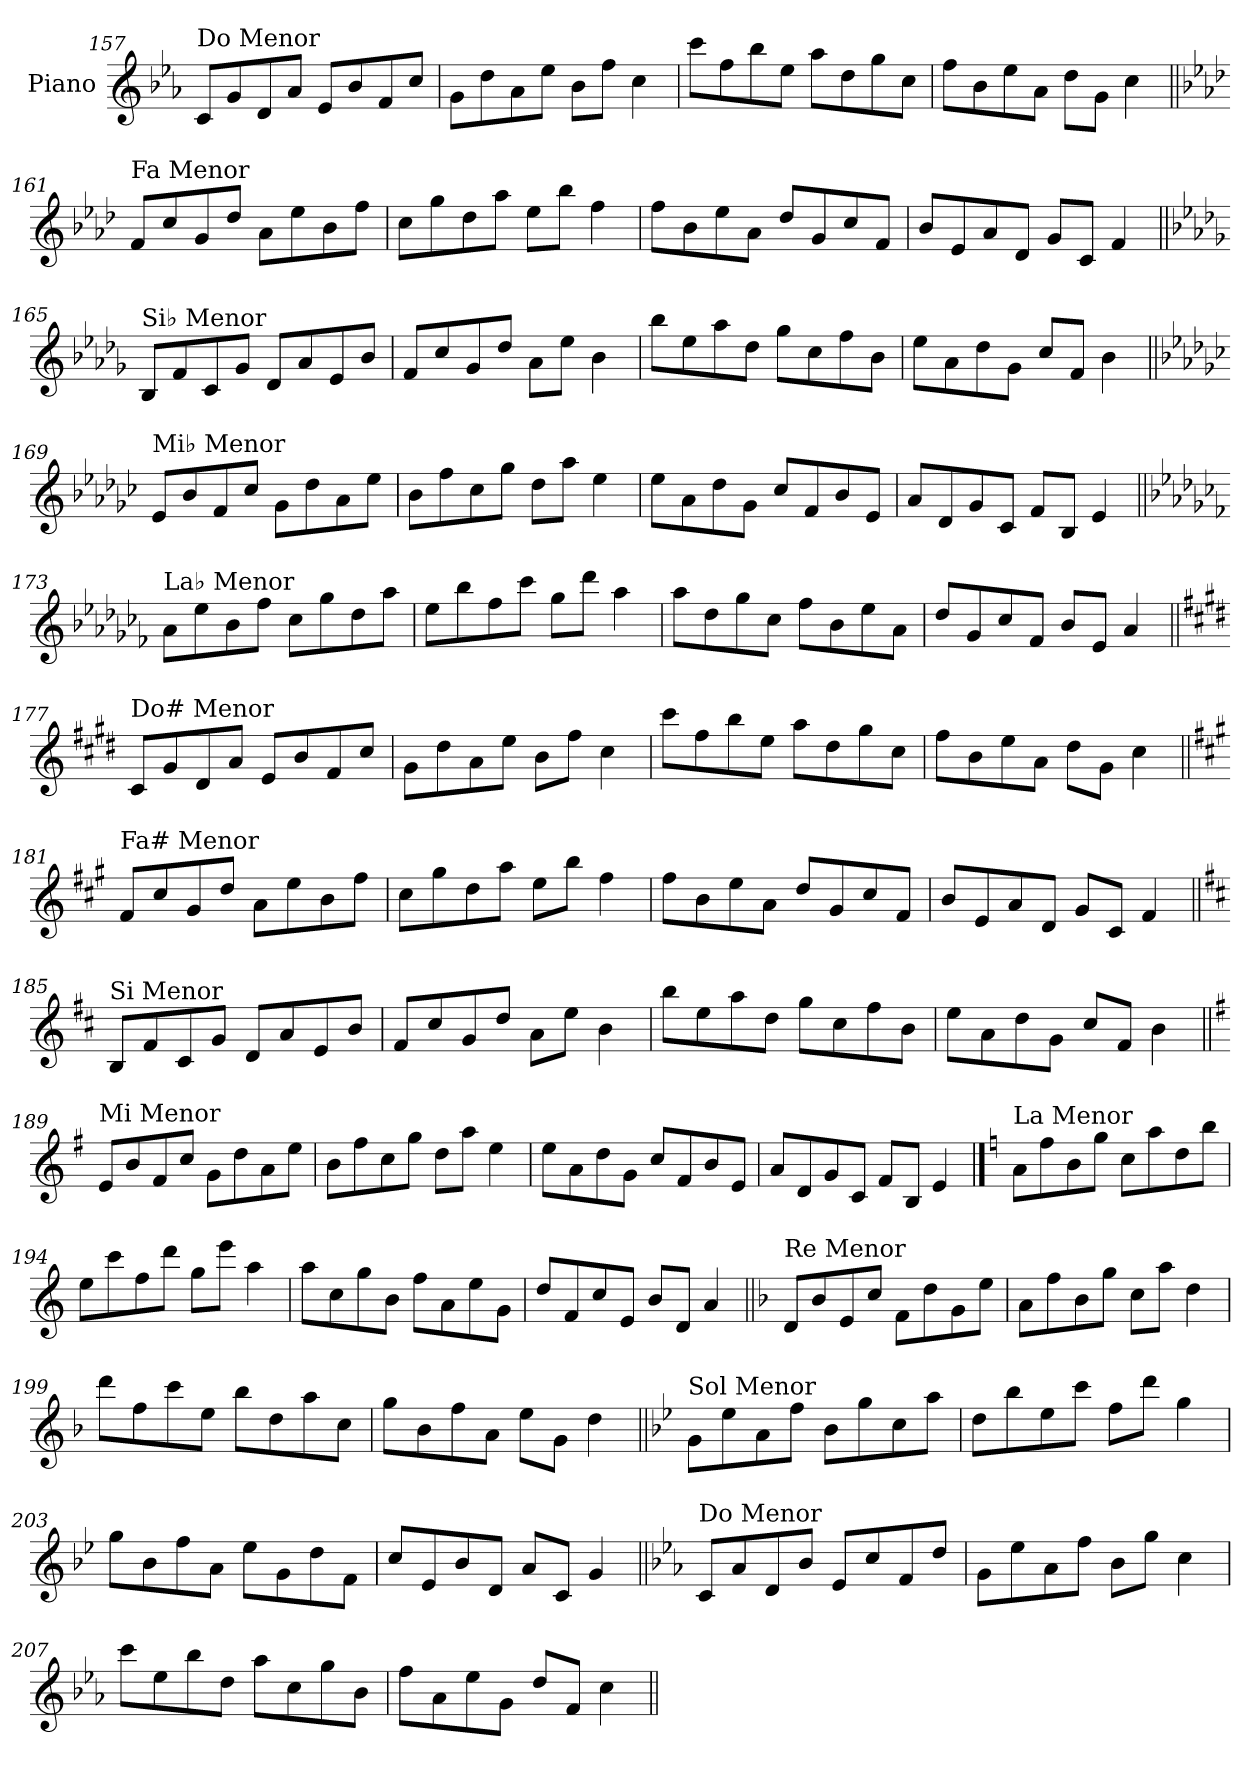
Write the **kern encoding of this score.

**kern
*part1
*staff1
*I"Piano
*I'Pno.
!!LO:LB:g=z
*clefG2
*k[b-e-a-]
=157
!LO:TX:a:t=Do Menor
8c/L
8g/
8d/
8a-/J
8e-/L
8b-/
8f/
8cc/J
=158
8g\L
8dd\
8a-\
8ee-\J
8b-\L
8ff\J
4cc\
=159
8ccc\L
8ff\
8bb-\
8ee-\J
8aa-\L
8dd\
8gg\
8cc\J
=160
8ff\L
8b-\
8ee-\
8a-\J
8dd\L
8g\J
4cc\
!!LO:LB:g=z
=161||
*k[b-e-a-d-]
!LO:TX:a:t=Fa Menor
8f/L
8cc/
8g/
8dd-/J
8a-\L
8ee-\
8b-\
8ff\J
=162
8cc\L
8gg\
8dd-\
8aa-\J
8ee-\L
8bb-\J
4ff\
=163
8ff\L
8b-\
8ee-\
8a-\J
8dd-/L
8g/
8cc/
8f/J
=164
8b-/L
8e-/
8a-/
8d-/J
8g/L
8c/J
4f/
!!LO:LB:g=z
=165||
*k[b-e-a-d-g-]
!LO:TX:a:t=Si♭ Menor
8B-/L
8f/
8c/
8g-/J
8d-/L
8a-/
8e-/
8b-/J
=166
8f/L
8cc/
8g-/
8dd-/J
8a-\L
8ee-\J
4b-\
=167
8bb-\L
8ee-\
8aa-\
8dd-\J
8gg-\L
8cc\
8ff\
8b-\J
=168
8ee-\L
8a-\
8dd-\
8g-\J
8cc/L
8f/J
4b-\
!!LO:LB:g=z
=169||
*k[b-e-a-d-g-c-]
!LO:TX:a:t=Mi♭ Menor
8e-/L
8b-/
8f/
8cc-/J
8g-\L
8dd-\
8a-\
8ee-\J
=170
8b-\L
8ff\
8cc-\
8gg-\J
8dd-\L
8aa-\J
4ee-\
=171
8ee-\L
8a-\
8dd-\
8g-\J
8cc-/L
8f/
8b-/
8e-/J
=172
8a-/L
8d-/
8g-/
8c-/J
8f/L
8B-/J
4e-/
!!LO:LB:g=z
=173||
*k[b-e-a-d-g-c-f-]
!LO:TX:a:t=La♭ Menor
8a-\L
8ee-\
8b-\
8ff-\J
8cc-\L
8gg-\
8dd-\
8aa-\J
=174
8ee-\L
8bb-\
8ff-\
8ccc-\J
8gg-\L
8ddd-\J
4aa-\
=175
8aa-\L
8dd-\
8gg-\
8cc-\J
8ff-\L
8b-\
8ee-\
8a-\J
=176
8dd-/L
8g-/
8cc-/
8f-/J
8b-/L
8e-/J
4a-/
!!LO:LB:g=z
=177||
*k[f#c#g#d#]
!LO:TX:a:t=Do# Menor
8c#/L
8g#/
8d#/
8a/J
8e/L
8b/
8f#/
8cc#/J
=178
8g#\L
8dd#\
8a\
8ee\J
8b\L
8ff#\J
4cc#\
=179
8ccc#\L
8ff#\
8bb\
8ee\J
8aa\L
8dd#\
8gg#\
8cc#\J
=180
8ff#\L
8b\
8ee\
8a\J
8dd#\L
8g#\J
4cc#\
!!LO:LB:g=z
=181||
*k[f#c#g#]
!LO:TX:a:t=Fa# Menor
8f#/L
8cc#/
8g#/
8dd/J
8a\L
8ee\
8b\
8ff#\J
=182
8cc#\L
8gg#\
8dd\
8aa\J
8ee\L
8bb\J
4ff#\
=183
8ff#\L
8b\
8ee\
8a\J
8dd/L
8g#/
8cc#/
8f#/J
=184
8b/L
8e/
8a/
8d/J
8g#/L
8c#/J
4f#/
!!LO:LB:g=z
=185||
*k[f#c#]
!LO:TX:a:t=Si Menor
8B/L
8f#/
8c#/
8g/J
8d/L
8a/
8e/
8b/J
=186
8f#/L
8cc#/
8g/
8dd/J
8a\L
8ee\J
4b\
=187
8bb\L
8ee\
8aa\
8dd\J
8gg\L
8cc#\
8ff#\
8b\J
=188
8ee\L
8a\
8dd\
8g\J
8cc#/L
8f#/J
4b\
!!LO:LB:g=z
=189||
*k[f#]
!LO:TX:a:t=Mi Menor
8e/L
8b/
8f#/
8cc/J
8g\L
8dd\
8a\
8ee\J
=190
8b\L
8ff#\
8cc\
8gg\J
8dd\L
8aa\J
4ee\
=191
8ee\L
8a\
8dd\
8g\J
8cc/L
8f#/
8b/
8e/J
=192
8a/L
8d/
8g/
8c/J
8f#/L
8B/J
4e/
!!LO:PB:g=z
==193
*k[]
!LO:TX:a:t=La Menor
8a\L
8ff\
8b\
8gg\J
8cc\L
8aa\
8dd\
8bb\J
=194
8ee\L
8ccc\
8ff\
8ddd\J
8gg\L
8eee\J
4aa\
=195
8aa\L
8cc\
8gg\
8b\J
8ff\L
8a\
8ee\
8g\J
=196
8dd/L
8f/
8cc/
8e/J
8b/L
8d/J
4a/
!!LO:LB:g=z
=197||
*k[b-]
!LO:TX:a:t=Re Menor
8d/L
8b-/
8e/
8cc/J
8f\L
8dd\
8g\
8ee\J
=198
8a\L
8ff\
8b-\
8gg\J
8cc\L
8aa\J
4dd\
=199
8ddd\L
8ff\
8ccc\
8ee\J
8bb-\L
8dd\
8aa\
8cc\J
=200
8gg\L
8b-\
8ff\
8a\J
8ee\L
8g\J
4dd\
!!LO:LB:g=z
=201||
*k[b-e-]
!LO:TX:a:t=Sol Menor
8g\L
8ee-\
8a\
8ff\J
8b-\L
8gg\
8cc\
8aa\J
=202
8dd\L
8bb-\
8ee-\
8ccc\J
8ff\L
8ddd\J
4gg\
=203
8gg\L
8b-\
8ff\
8a\J
8ee-\L
8g\
8dd\
8f\J
=204
8cc/L
8e-/
8b-/
8d/J
8a/L
8c/J
4g/
!!LO:LB:g=z
=205||
*k[b-e-a-]
!LO:TX:a:t=Do Menor
8c/L
8a-/
8d/
8b-/J
8e-/L
8cc/
8f/
8dd/J
=206
8g\L
8ee-\
8a-\
8ff\J
8b-\L
8gg\J
4cc\
=207
8ccc\L
8ee-\
8bb-\
8dd\J
8aa-\L
8cc\
8gg\
8b-\J
=208
8ff\L
8a-\
8ee-\
8g\J
8dd/L
8f/J
4cc\
=||
*-
